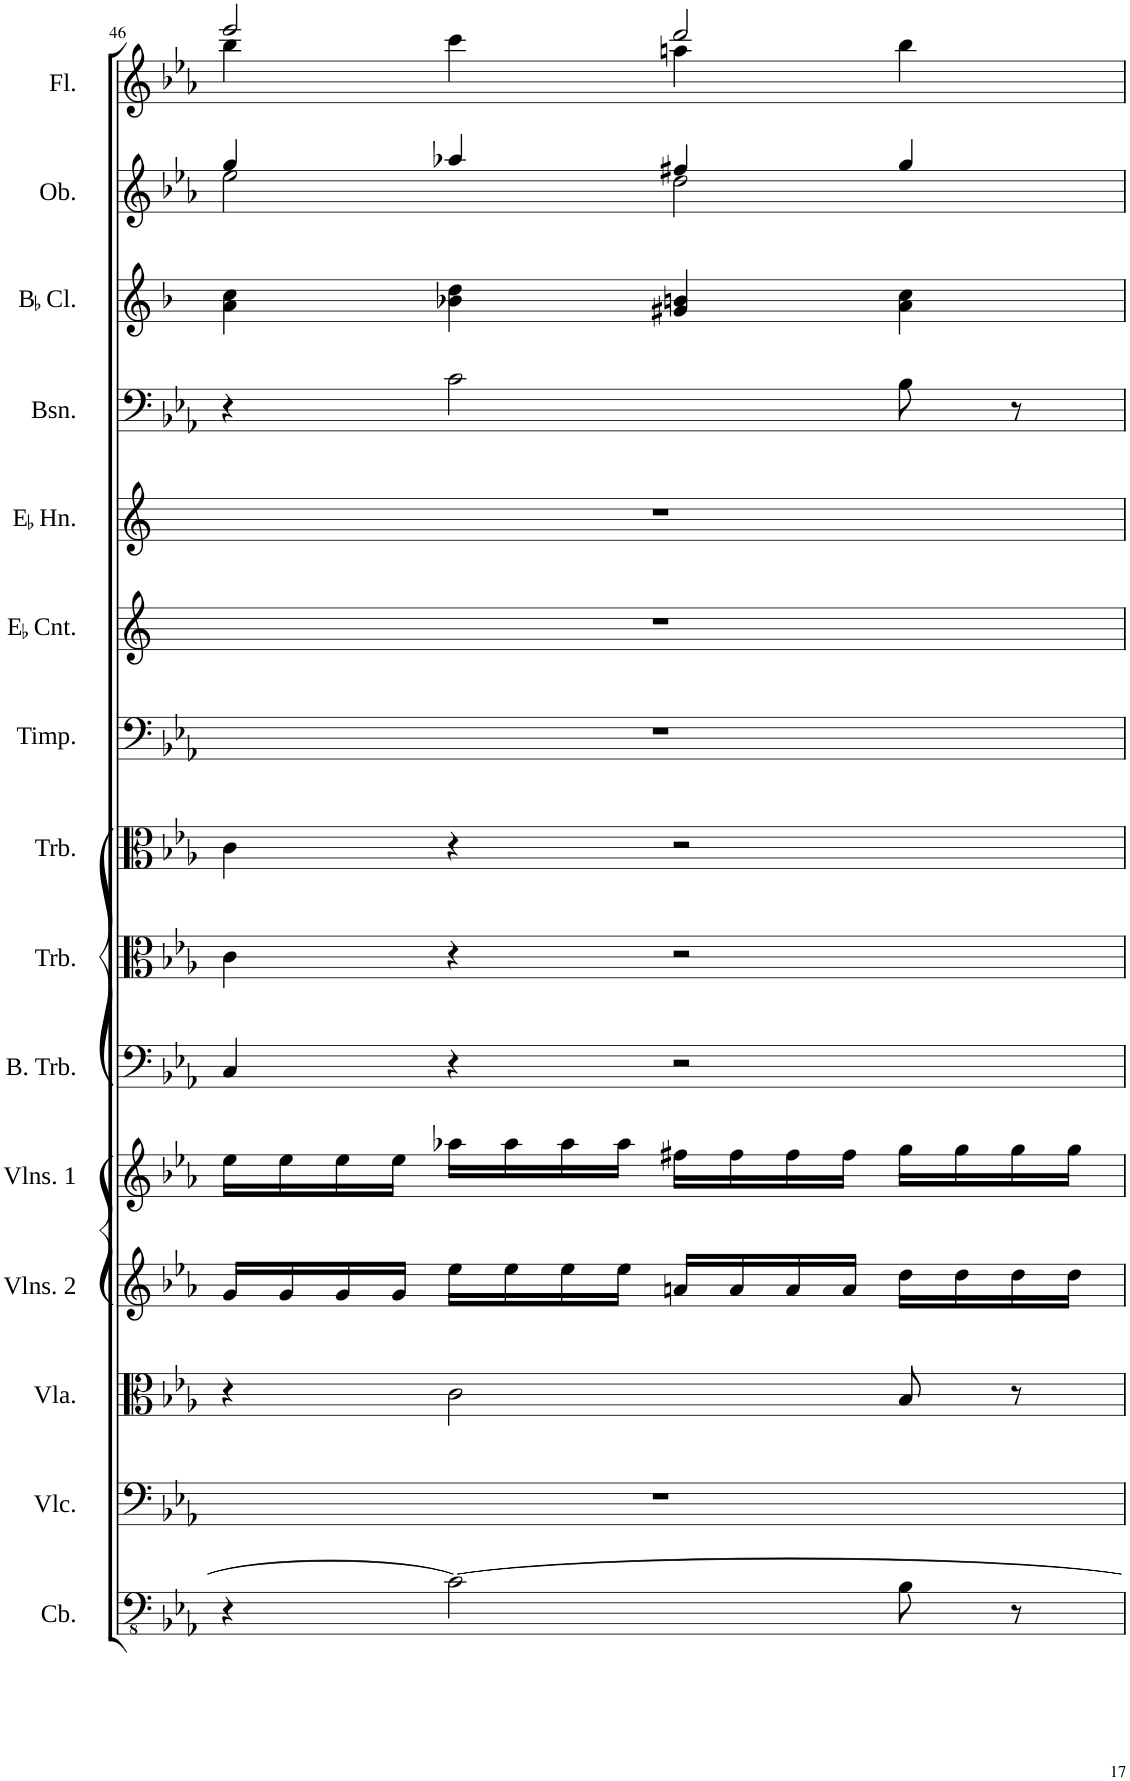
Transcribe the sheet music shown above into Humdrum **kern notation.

**kern	**kern	**kern	**kern	**kern	**kern	**kern	**kern	**kern	**kern	**kern	**kern	**kern	**kern	**kern
*part15	*part14	*part13	*part12	*part11	*part10	*part9	*part8	*part7	*part6	*part5	*part4	*part3	*part2	*part1
*staff15	*staff14	*staff13	*staff12	*staff11	*staff10	*staff9	*staff8	*staff7	*staff6	*staff5	*staff4	*staff3	*staff2	*staff1
*I"Double Bass	*I"Violoncello	*I"Viola	*I"Violins 2	*I"Violins 1	*I"Bass Trombone	*I"Trombone	*I"Trombone	*I"Timpani	*I"EaccidentalFlat Cornet	*I"EaccidentalFlat Horn	*I"Bassoon	*I"BaccidentalFlat Clarinet	*I"Oboe	*I"Flute
*	*I'Vlc.	*I'Vla.	*I'Vlns. 2	*I'Vlns. 1	*I'B. Trb.	*I'Trb.	*I'Trb.	*I'Timp.	*I'EaccidentalFlat Cnt.	*I'EaccidentalFlat Hn.	*I'Bsn.	*I'BaccidentalFlat Cl.	*I'Ob.	*I'Fl.
!!LO:PB:g=z
*clefFv4	*clefF4	*clefC3	*clefG2	*clefG2	*clefF4	*clefC3	*clefC3	*clefF4	*clefG2	*clefG2	*clefF4	*clefG2	*clefG2	*clefG2
*Trd7c12	*	*	*	*	*	*	*	*	*Trd-2c-3	*Trd5c9	*	*Trd1c2	*	*
*k[b-e-a-]	*k[b-e-a-]	*k[b-e-a-]	*k[b-e-a-]	*k[b-e-a-]	*k[b-e-a-]	*k[b-e-a-]	*k[b-e-a-]	*k[b-e-a-]	*k[]	*k[]	*k[b-e-a-]	*k[b-]	*k[b-e-a-]	*k[b-e-a-]
*M4/4	*M4/4	*M4/4	*M4/4	*M4/4	*M4/4	*M4/4	*M4/4	*M4/4	*M4/4	*M4/4	*M4/4	*M4/4	*M4/4	*M4/4
*met(c|)	*met(c|)	*met(c|)	*met(c|)	*met(c|)	*met(c|)	*met(c|)	*met(c|)	*met(c|)	*met(c|)	*met(c|)	*met(c|)	*met(c|)	*met(c|)	*met(c|)
=46	=46	=46	=46	=46	=46	=46	=46	=46	=46	=46	=46	=46	=46	=46
*	*	*	*	*	*	*	*	*	*	*	*	*	*^	*^
4r	1r	4r	16g/LL	16ee-\LL	4C/	4c\	4c\	1r	1r	1r	4r	4a\ 4cc\	4gg/	2ee-\	2eee-/	4bb-\
.	.	.	16g/	16ee-\	.	.	.	.	.	.	.	.	.	.	.	.
.	.	.	16g/	16ee-\	.	.	.	.	.	.	.	.	.	.	.	.
.	.	.	16g/JJ	16ee-\JJ	.	.	.	.	.	.	.	.	.	.	.	.
2C\_	.	2c\	16ee-\LL	16aa-X\LL	4r	4r	4r	.	.	.	2c\	4b-X\ 4dd\	4aa-X/	.	.	4ccc\
.	.	.	16ee-\	16aa-\	.	.	.	.	.	.	.	.	.	.	.	.
.	.	.	16ee-\	16aa-\	.	.	.	.	.	.	.	.	.	.	.	.
.	.	.	16ee-\JJ	16aa-\JJ	.	.	.	.	.	.	.	.	.	.	.	.
.	.	.	16an/LL	16ff#X\LL	2r	2r	2r	.	.	.	.	4g#X/ 4bn/	4ff#X/	2dd\	2ddd/	4aan\
.	.	.	16a/	16ff#\	.	.	.	.	.	.	.	.	.	.	.	.
.	.	.	16a/	16ff#\	.	.	.	.	.	.	.	.	.	.	.	.
.	.	.	16a/JJ	16ff#\JJ	.	.	.	.	.	.	.	.	.	.	.	.
8BB-\	.	8B-/	16dd\LL	16gg\LL	.	.	.	.	.	.	8B-\	4a\ 4cc\	4gg/	.	.	4bb-\
.	.	.	16dd\	16gg\	.	.	.	.	.	.	.	.	.	.	.	.
8r	.	8r	16dd\	16gg\	.	.	.	.	.	.	8r	.	.	.	.	.
.	.	.	16dd\JJ	16gg\JJ	.	.	.	.	.	.	.	.	.	.	.	.
*	*	*	*	*	*	*	*	*	*	*	*	*	*v	*v	*	*
*	*	*	*	*	*	*	*	*	*	*	*	*	*	*v	*v
=	=	=	=	=	=	=	=	=	=	=	=	=	=	=
*-	*-	*-	*-	*-	*-	*-	*-	*-	*-	*-	*-	*-	*-	*-
